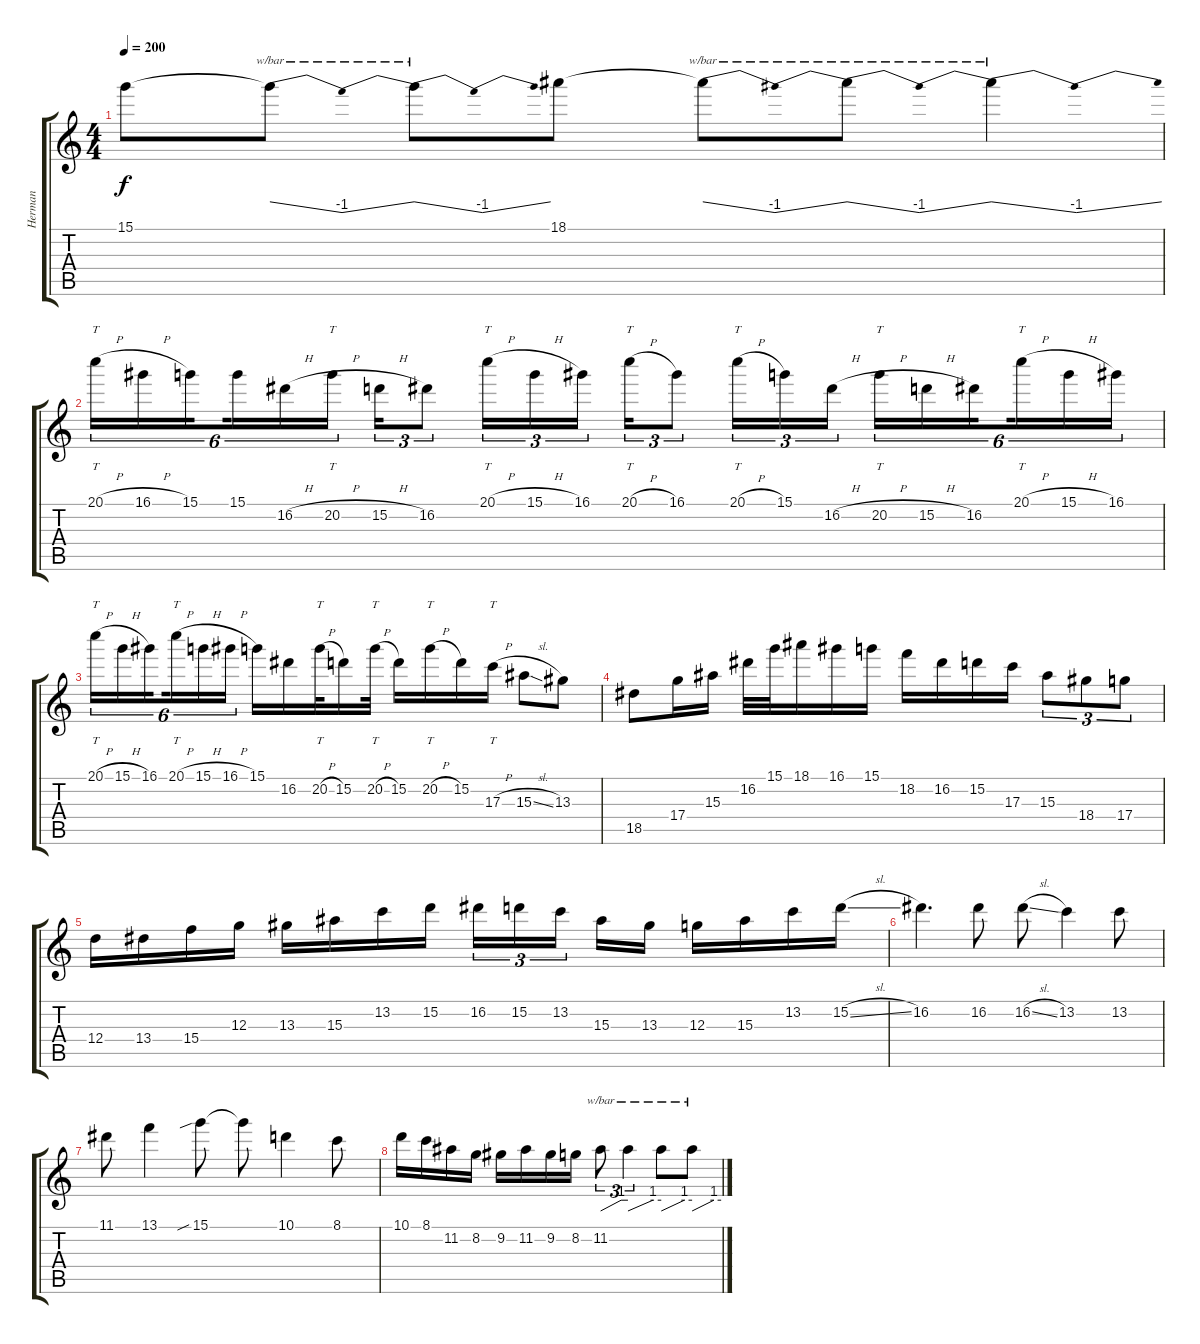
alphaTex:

\track ("Herman" "Herman") {instrument overdrivenguitar}
\staff {score tabs}
\tuning (E4 B3 G3 D3 A2 E2) {hide}
\ts (4 4)
\tempo 200
\clef g2
\ks c
15.1.8{dy f} 15.1{t}.8{tbe (dip default 0 0 30 -4 60 0)} 15.1{t}.8{tbe (dip default 0 0 30 -4 60 0)} 18.1.8 18.1{t}.8{tbe (dip default 0 0 30 -4 60 0)} 18.1{t}.8{tbe (dip default 0 0 30 -4 60 0)} 18.1{t}.4{tbe (dip default 0 0 30 -4 60 0)} |
20.1{h}.16{tt tu (6 4)} 16.1{h}.16{tu (6 4)} 15.1.16{tu (6 4) beam splitsecondary} 15.1.16{tu (6 4)} 16.2{h}.16{tu (6 4)} 20.2{h}.16{tt tu (6 4)} 15.2{h}.16{tu (3 2)} 16.2.8{tu (3 2)} 20.1{h}.16{tt tu (3 2)} 15.1{h}.16{tu (3 2)} 16.1.16{tu (3 2)} 20.1{h}.16{tt tu (3 2)} 16.1.8{tu (3 2)} 20.1{h}.16{tt tu (3 2)} 15.1.16{tu (3 2)} 16.2{h}.16{tu (3 2)} 20.2{h}.16{tt tu (6 4)} 15.2{h}.16{tu (6 4)} 16.2.16{tu (6 4) beam splitsecondary} 20.1{h}.16{tt tu (6 4)} 15.1{h}.16{tu (6 4)} 16.1.16{tu (6 4)} |
20.1{h}.16{tt tu (6 4)} 15.1{h}.16{tu (6 4)} 16.1.16{tu (6 4) beam splitsecondary} 20.1{h}.16{tt tu (6 4)} 15.1{h}.16{tu (6 4)} 16.1{h}.16{tu (6 4)} 15.1.16 16.2.16 20.2{h}.32{tt} 15.2.16 20.2{h}.32{tt} 15.2.16 20.2{h}.16{tt} 15.2.16 17.3{h}.16{tt} 15.3{sl}.8 13.3.8 |
18.5.8 17.4.16 15.3.16 16.2.32 15.1.32 18.1.16 16.1.16 15.1.16 18.2.16 16.2.16 15.2.16 17.3.16 15.3.8{tu (3 2)} 18.4.8{tu (3 2)} 17.4.8{tu (3 2)} |
12.4.16 13.4.16 15.4.16 12.3.16 13.3.16 15.3.16 13.2.16 15.2.16 16.2.16{tu (3 2)} 15.2.16{tu (3 2)} 13.2.16{tu (3 2) beam splitsecondary} 15.3.16 13.3.16 12.3.16 15.3.16 13.2.16 15.2{sl}.16 |
16.2.4{d} 16.2.8 16.2{sl}.8 13.2.4 13.2.8 |
11.1.8 13.1.4 15.1{sib}.8 15.1{t}.8 10.1.4 8.1.8 |
10.1.16 8.1.16 11.2.16 8.2.16 9.2.16 11.2.16 9.2.16 8.2.16 11.2.8{tu (3 2) tbe (custom default 0 0 45 4 60 4)} 11.2{t}.4{tu (3 2) tbe (custom default 0 0 45 4 60 4)} 11.2{t}.8{tbe (custom default 0 0 45 4 60 4)} 11.2{t}.8{tbe (custom default 0 0 45 4 60 4)}
